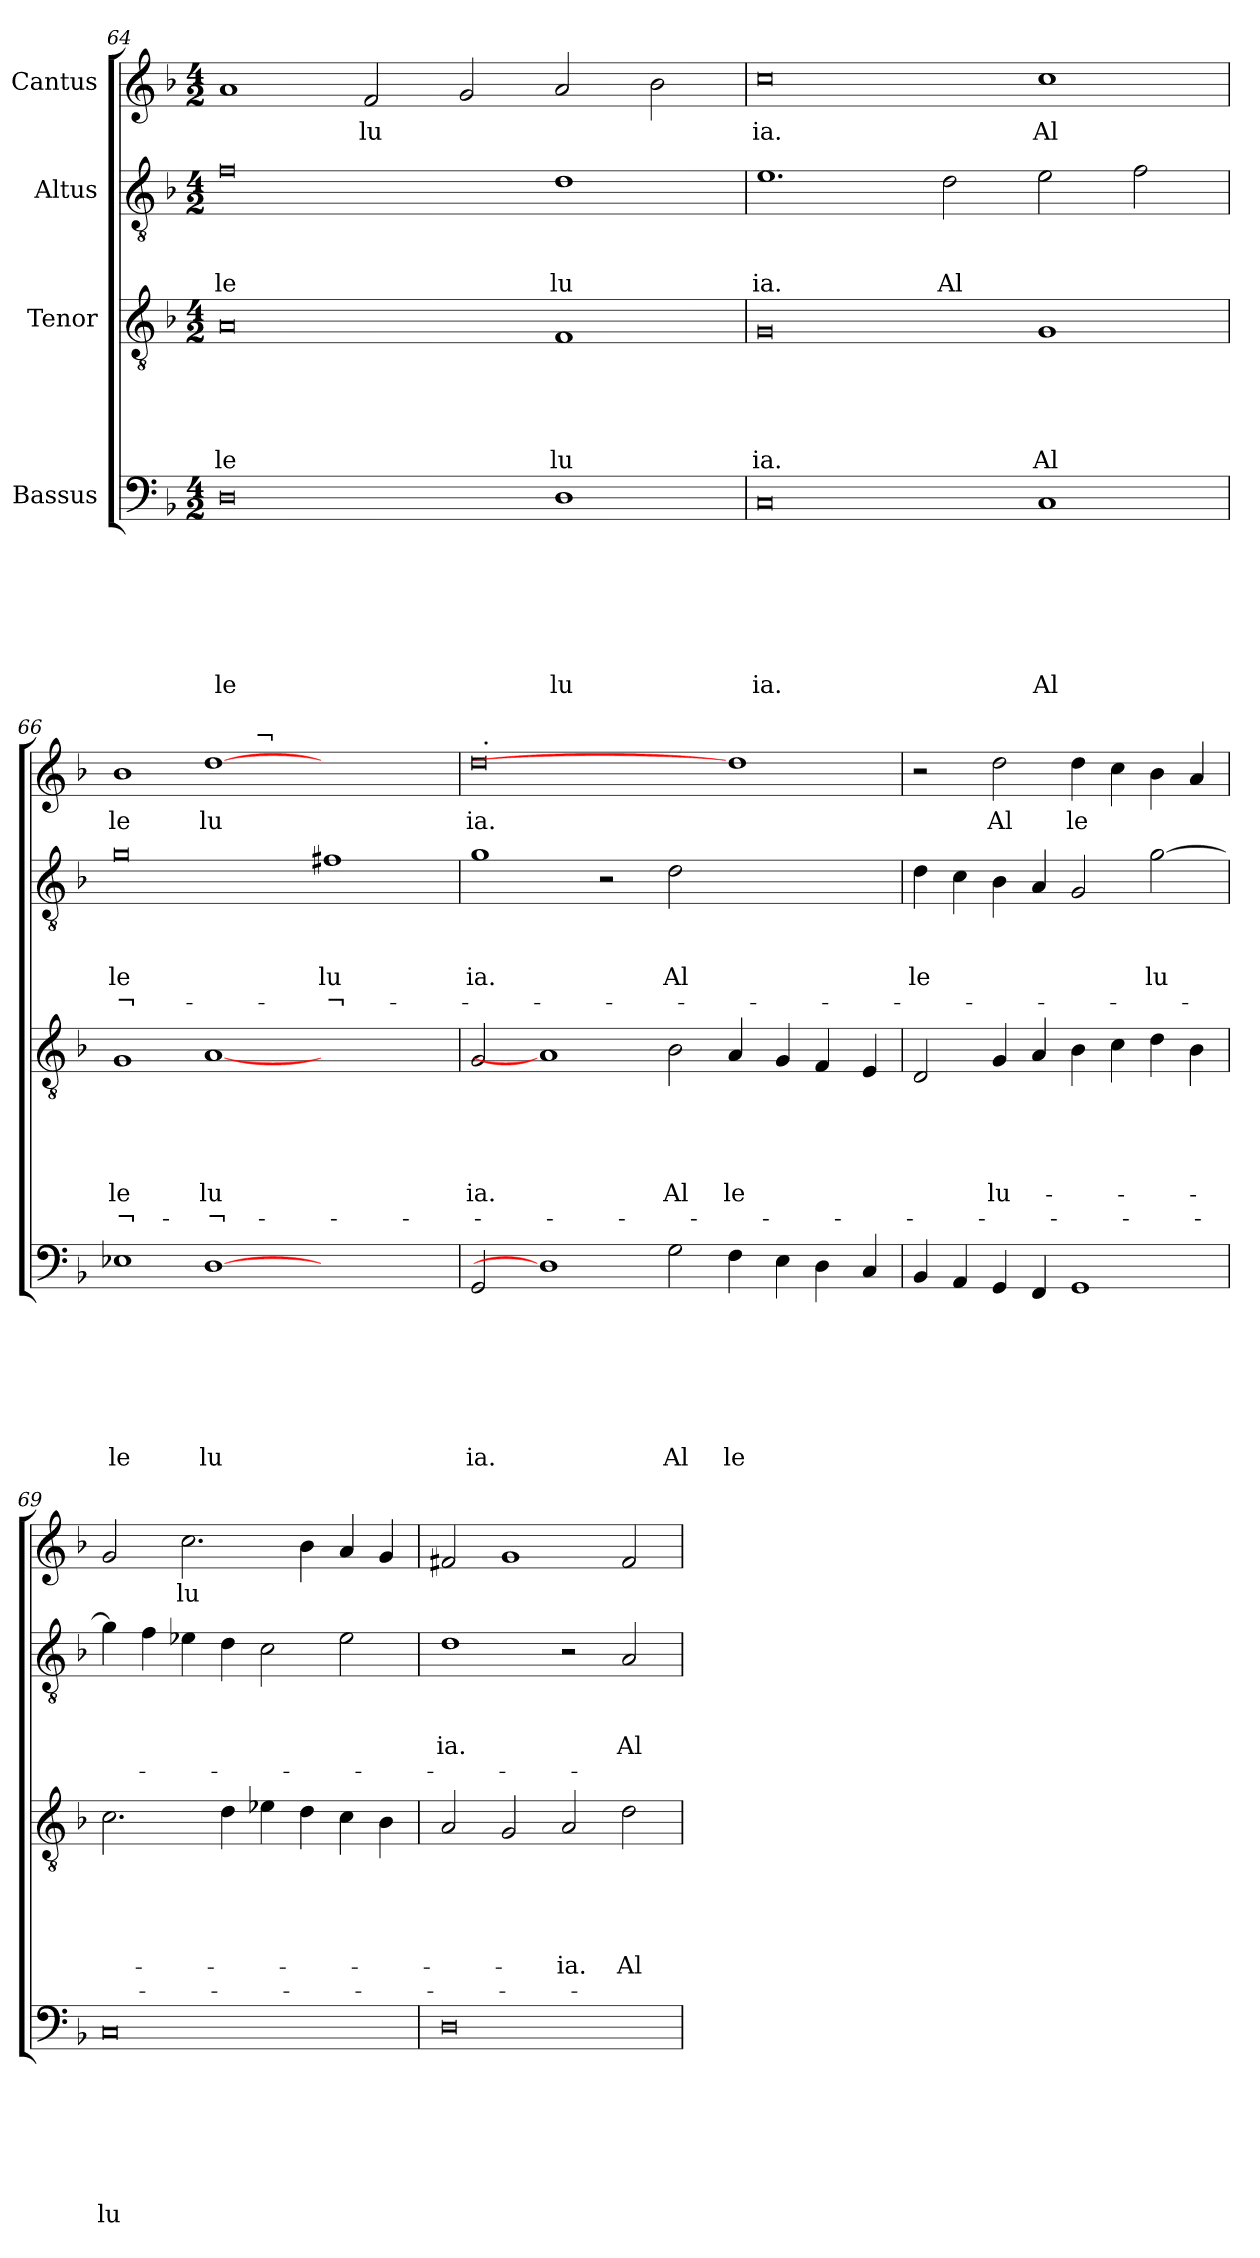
**kern	**text	**text	**text	**text	**text	**text	**text	**kern	**text	**text	**text	**text	**text	**text	**kern	**text	**text	**text	**text	**kern	**text
*part4	*part4	*part4	*part4	*part4	*part4	*part4	*part4	*part3	*part3	*part3	*part3	*part3	*part3	*part3	*part2	*part2	*part2	*part2	*part2	*part1	*part1
*staff4	*staff4	*staff4	*staff4	*staff4	*staff4	*staff4	*staff4	*staff3	*staff3	*staff3	*staff3	*staff3	*staff3	*staff3	*staff2	*staff2	*staff2	*staff2	*staff2	*staff1	*staff1
*I"Bassus	*	*	*	*	*	*	*	*I"Tenor	*	*	*	*	*	*	*I"Altus	*	*	*	*	*I"Cantus	*
*clefF4	*	*	*	*	*	*	*	*clefGv2	*	*	*	*	*	*	*clefGv2	*	*	*	*	*clefG2	*
*ITrd-3c-5	*	*	*	*	*	*	*	*	*	*	*	*	*	*	*ITrd-3c-5	*	*	*	*	*ITrd-3c-5	*
*k[b-e-]	*	*	*	*	*	*	*	*k[b-]	*	*	*	*	*	*	*k[b-e-]	*	*	*	*	*k[b-e-]	*
*B-:	*	*	*	*	*	*	*	*F:	*	*	*	*	*	*	*B-:	*	*	*	*	*B-:	*
*M4/2	*	*	*	*	*	*	*	*M4/2	*	*	*	*	*	*	*M4/2	*	*	*	*	*M4/2	*
=64	=64	=64	=64	=64	=64	=64	=64	=64	=64	=64	=64	=64	=64	=64	=64	=64	=64	=64	=64	=64	=64
!	!	!	!	!	!	!	!LO:LY:b	!	!	!	!	!	!LO:LY:b	!	!	!	!	!LO:LY:b	!	!	!
0G	.	.	.	.	.	.	le	0A	.	.	.	.	le	.	0b-	.	.	le	.	1dd	.
!	!	!	!	!	!	!	!	!	!	!	!	!	!	!	!	!	!	!	!	!	!LO:LY:b
.	.	.	.	.	.	.	.	.	.	.	.	.	.	.	.	.	.	.	.	2b-/	lu
.	.	.	.	.	.	.	.	.	.	.	.	.	.	.	.	.	.	.	.	2cc/	.
!	!	!	!	!	!	!	!LO:LY:b	!	!	!	!	!	!LO:LY:b	!	!	!	!	!LO:LY:b	!	!	!
1G	.	.	.	.	.	.	lu	1F	.	.	.	.	lu	.	1g	.	.	lu	.	2dd/	.
.	.	.	.	.	.	.	.	.	.	.	.	.	.	.	.	.	.	.	.	2ee-\	.
=65	=65	=65	=65	=65	=65	=65	=65	=65	=65	=65	=65	=65	=65	=65	=65	=65	=65	=65	=65	=65	=65
!	!	!	!	!	!	!	!LO:LY:b	!	!	!	!	!	!LO:LY:b	!	!	!	!	!LO:LY:b	!	!	!LO:LY:b
0F	.	.	.	.	.	.	ia.	0G	.	.	.	.	ia.	.	1.a	.	.	ia.	.	0ff	ia.
!	!	!	!	!	!	!	!	!	!	!	!	!	!	!	!	!	!	!LO:LY:b	!	!	!
.	.	.	.	.	.	.	.	.	.	.	.	.	.	.	2g\	.	.	Al	.	.	.
!	!	!	!	!	!	!	!LO:LY:b	!	!	!	!	!	!LO:LY:b	!	!	!	!	!	!	!	!LO:LY:b
1F	.	.	.	.	.	.	Al	1G	.	.	.	.	Al	.	2a\	.	.	.	.	1ff	Al
.	.	.	.	.	.	.	.	.	.	.	.	.	.	.	2b-\	.	.	.	.	.	.
=66	=66	=66	=66	=66	=66	=66	=66	=66	=66	=66	=66	=66	=66	=66	=66	=66	=66	=66	=66	=66	=66
!	!	!	!	!	!	!	!	!	!	!	!	!	!	!	!	!	!	!	!	!LO:TX:a:t=¬	!
!	!	!	!	!	!	!	!LO:LY:b	!	!	!	!	!	!LO:LY:b	!LO:LY:b	!	!	!	!LO:LY:b	!LO:LY:b	!	!LO:LY:b
*	*	*	*	*	*	*	*	*	*	*	*	*	*	*	*	*	*	*	*	*^	*
1A-X	.	.	.	.	.	.	le	1G	.	.	.	.	le	-¬-	0cc	.	.	le	-¬-	1ee-	1ryy	le
!	!	!	!	!	!	!	!LO:LY:b	!	!	!	!	!	!LO:LY:b	!LO:LY:b	!	!	!	!	!	!	!	!LO:LY:b
[1G	.	.	.	.	.	.	lu	[1A	.	.	.	.	lu	-¬-	.	.	.	.	.	[1gg	4.ryy	lu
!	!	!	!	!	!	!	!	!	!	!	!	!	!	!	!	!	!	!	!	!	!LO:TX:a:t=¬	!
.	.	.	.	.	.	.	.	.	.	.	.	.	.	.	.	.	.	.	.	.	1ryy	.
!	!	!	!	!	!	!	!	!	!	!	!	!	!	!	!	!	!	!LO:LY:b	!LO:LY:b	!	!	!
1ryy	.	.	.	.	.	.	.	1ryy	.	.	.	.	.	.	1bn	.	.	lu	-¬-	1ryy	.	.
.	.	.	.	.	.	.	.	.	.	.	.	.	.	.	.	.	.	.	.	.	2ryy	.
.	.	.	.	.	.	.	.	.	.	.	.	.	.	.	.	.	.	.	.	.	8ryy	.
=67	=67	=67	=67	=67	=67	=67	=67	=67	=67	=67	=67	=67	=67	=67	=67	=67	=67	=67	=67	=67	=67	=67
!	!	!	!	!	!	!	!LO:LY:b	!	!	!	!	!	!LO:LY:b	!	!	!	!	!LO:LY:b	!	!	!	!LO:LY:b
2C/	.	.	.	.	.	.	ia.	2G/	.	.	.	.	ia.	.	1cc	.	.	ia.	.	0gg	32ryy	ia.
!	!	!	!	!	!	!	!	!	!	!	!	!	!	!	!	!	!	!	!	!	!LO:TX:a:t=.	!
.	.	.	.	.	.	.	.	.	.	.	.	.	.	.	.	.	.	.	.	.	1ryy	.
1G]	.	.	.	.	.	.	.	1A]	.	.	.	.	.	.	.	.	.	.	.	.	.	.
.	.	.	.	.	.	.	.	.	.	.	.	.	.	.	2r	.	.	.	.	.	.	.
.	.	.	.	.	.	.	.	.	.	.	.	.	.	.	.	.	.	.	.	.	1ryy	.
!	!	!	!	!	!	!	!LO:LY:b	!	!	!	!	!	!LO:LY:b	!	!	!	!	!LO:LY:b	!	!	!	!
2c\	.	.	.	.	.	.	Al	2B-\	.	.	.	.	Al	.	2g\	.	.	Al	.	.	.	.
!	!	!	!	!	!	!	!LO:LY:b	!	!	!	!	!	!LO:LY:b	!	!	!	!	!	!	!	!	!
4B-\	.	.	.	.	.	.	le	4A/	.	.	.	.	le	.	1ryy	.	.	.	.	1gg]	.	.
.	.	.	.	.	.	.	.	.	.	.	.	.	.	.	.	.	.	.	.	.	2ryy	.
4A\	.	.	.	.	.	.	.	4G/	.	.	.	.	.	.	.	.	.	.	.	.	.	.
4G\	.	.	.	.	.	.	.	4F/	.	.	.	.	.	.	.	.	.	.	.	.	.	.
.	.	.	.	.	.	.	.	.	.	.	.	.	.	.	.	.	.	.	.	.	4...ryy	.
4F/	.	.	.	.	.	.	.	4E/	.	.	.	.	.	.	.	.	.	.	.	.	.	.
!!LO:LB:g=z
=68	=68	=68	=68	=68	=68	=68	=68	=68	=68	=68	=68	=68	=68	=68	=68	=68	=68	=68	=68	=68	=68	=68
!	!	!	!	!	!	!	!	!	!	!	!	!	!	!	!	!	!	!LO:LY:b	!	!	!	!
*	*	*	*	*	*	*	*	*	*	*	*	*	*	*	*	*	*	*	*	*v	*v	*
4E-/	.	.	.	.	.	.	.	2D/	.	.	.	.	.	.	4g\	.	.	le	.	2r	.
4D/	.	.	.	.	.	.	.	.	.	.	.	.	.	.	4f\	.	.	.	.	.	.
!	!	!	!	!	!	!	!	!	!	!	!	!	!LO:LY:b	!	!	!	!	!	!	!	!LO:LY:b
4C/	.	.	.	.	.	.	.	4G/	.	.	.	.	lu-	.	4e-\	.	.	.	.	2gg\	Al
4BB-/	.	.	.	.	.	.	.	4A/	.	.	.	.	.	.	4d/	.	.	.	.	.	.
!	!	!	!	!	!	!	!	!	!	!	!	!	!	!	!	!	!	!	!	!	!LO:LY:b
1C	.	.	.	.	.	.	.	4B-\	.	.	.	.	.	.	2c/	.	.	.	.	4gg\	le
.	.	.	.	.	.	.	.	4c\	.	.	.	.	.	.	.	.	.	.	.	4ff\	.
!	!	!	!	!	!	!	!	!	!	!	!	!	!	!	!	!	!	!LO:LY:b	!	!	!
.	.	.	.	.	.	.	.	4d\	.	.	.	.	.	.	[>2cc\	.	.	lu	.	4ee-\	.
.	.	.	.	.	.	.	.	4B-\	.	.	.	.	.	.	.	.	.	.	.	4dd/	.
=69	=69	=69	=69	=69	=69	=69	=69	=69	=69	=69	=69	=69	=69	=69	=69	=69	=69	=69	=69	=69	=69
!	!	!	!	!	!	!	!LO:LY:b	!	!	!	!	!	!	!	!	!	!	!	!	!	!
0F	.	.	.	.	.	.	lu	2.c\	.	.	.	.	.	.	4cc\]	.	.	.	.	2cc/	.
.	.	.	.	.	.	.	.	.	.	.	.	.	.	.	4b-\	.	.	.	.	.	.
!	!	!	!	!	!	!	!	!	!	!	!	!	!	!	!	!	!	!	!	!	!LO:LY:b
.	.	.	.	.	.	.	.	.	.	.	.	.	.	.	4a-X\	.	.	.	.	2.ff\	lu
.	.	.	.	.	.	.	.	4d\	.	.	.	.	.	.	4g\	.	.	.	.	.	.
.	.	.	.	.	.	.	.	4e-X\	.	.	.	.	.	.	2f\	.	.	.	.	.	.
.	.	.	.	.	.	.	.	4d\	.	.	.	.	.	.	.	.	.	.	.	4ee-\	.
.	.	.	.	.	.	.	.	4c\	.	.	.	.	.	.	2a-\	.	.	.	.	4dd/	.
.	.	.	.	.	.	.	.	4B-\	.	.	.	.	.	.	.	.	.	.	.	4cc/	.
=70	=70	=70	=70	=70	=70	=70	=70	=70	=70	=70	=70	=70	=70	=70	=70	=70	=70	=70	=70	=70	=70
!	!	!	!	!	!	!	!	!	!	!	!	!	!	!	!	!	!	!LO:LY:b	!	!	!
0G	.	.	.	.	.	.	.	2A/	.	.	.	.	.	.	1g	.	.	ia.	.	2bn/	.
.	.	.	.	.	.	.	.	2G/	.	.	.	.	.	.	.	.	.	.	.	1cc	.
!	!	!	!	!	!	!	!	!	!	!	!	!	!LO:LY:b	!	!	!	!	!	!	!	!
.	.	.	.	.	.	.	.	2A/	.	.	.	.	-ia.	.	2r	.	.	.	.	.	.
!	!	!	!	!	!	!	!	!	!	!	!	!	!LO:LY:b	!	!	!	!	!LO:LY:b	!	!	!
.	.	.	.	.	.	.	.	2d\	.	.	.	.	Al-	.	2d/	.	.	Al	.	2b/	.
=	=	=	=	=	=	=	=	=	=	=	=	=	=	=	=	=	=	=	=	=	=
*-	*-	*-	*-	*-	*-	*-	*-	*-	*-	*-	*-	*-	*-	*-	*-	*-	*-	*-	*-	*-	*-
